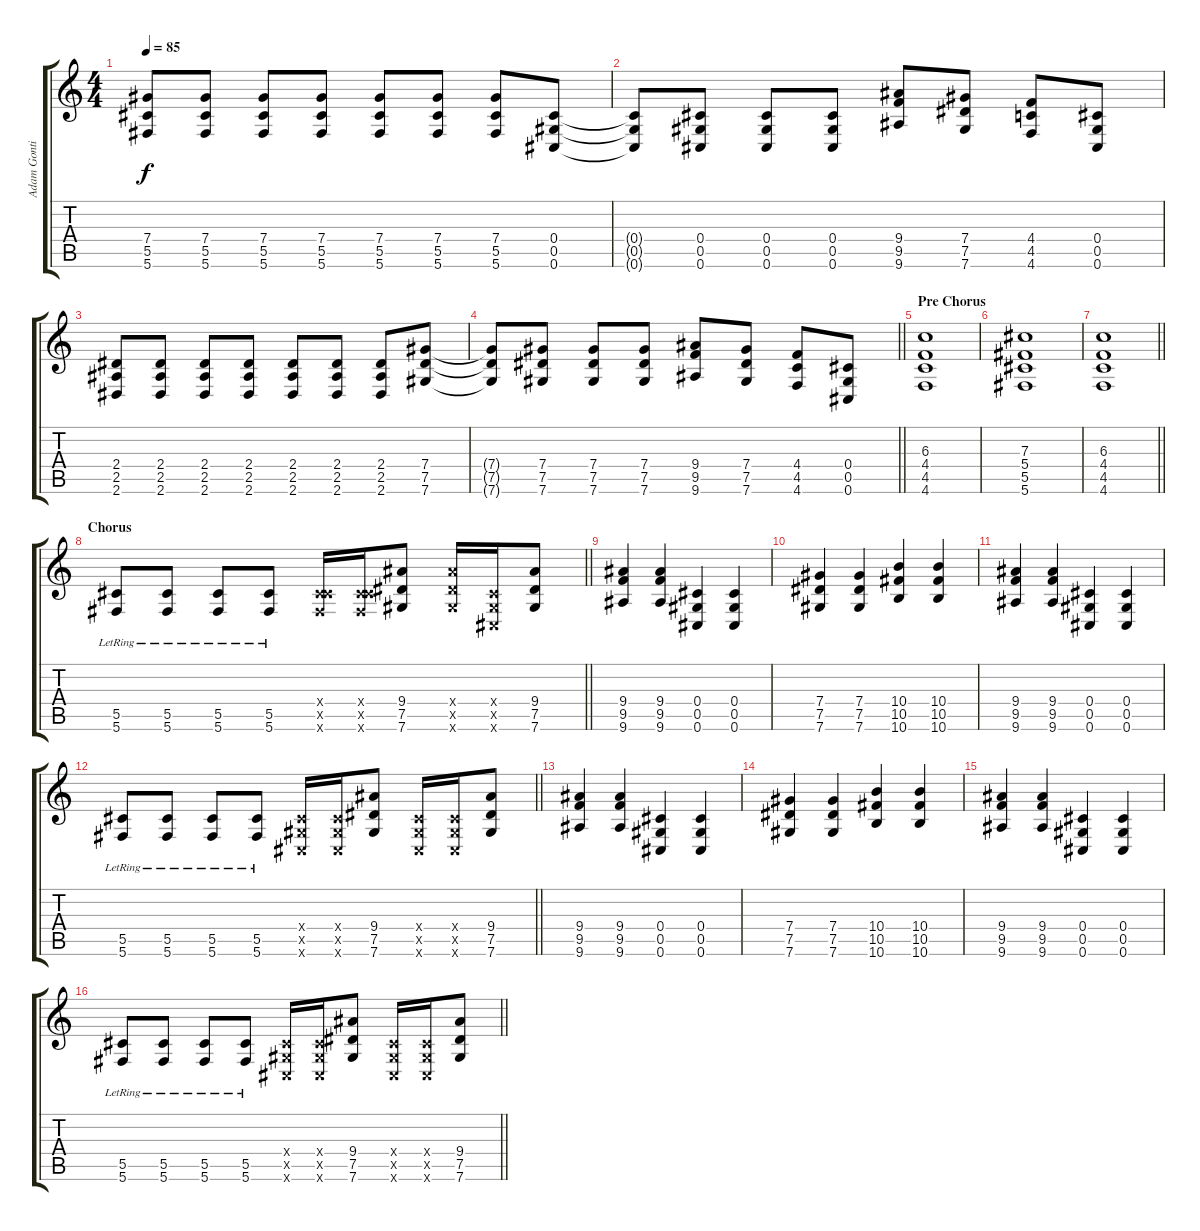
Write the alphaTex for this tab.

\track ("Adam Gontier Guitar" "Adam Gonti") {instrument overdrivenguitar}
\staff {score tabs}
\tuning (Eb4 Bb3 Gb3 Db3 Ab2 Db2) {hide}
\ts (4 4)
\tempo 85
\clef g2
\ks c
(7.4 5.5 5.6).8{dy f} (7.4 5.5 5.6).8 (7.4 5.5 5.6).8 (7.4 5.5 5.6).8 (7.4 5.5 5.6).8 (7.4 5.5 5.6).8 (7.4 5.5 5.6).8 (0.4 0.5 0.6).8 |
(0.4{t} 0.5{t} 0.6{t}).8 (0.4 0.5 0.6).8 (0.4 0.5 0.6).8 (0.4 0.5 0.6).8 (9.4 9.5 9.6).8 (7.4 7.5 7.6).8 (4.4 4.5 4.6).8 (0.4 0.5 0.6).8 |
(2.4 2.5 2.6).8 (2.4 2.5 2.6).8 (2.4 2.5 2.6).8 (2.4 2.5 2.6).8 (2.4 2.5 2.6).8 (2.4 2.5 2.6).8 (2.4 2.5 2.6).8 (7.4 7.5 7.6).8 |
\barLineRight lightlight
(7.4{t} 7.5{t} 7.6{t}).8 (7.4 7.5 7.6).8 (7.4 7.5 7.6).8 (7.4 7.5 7.6).8 (9.4 9.5 9.6).8 (7.4 7.5 7.6).8 (4.4 4.5 4.6).8 (0.4 0.5 0.6).8 |
\section ("" "Pre Chorus")
(6.3 4.4 4.5 4.6).1 |
(7.3 5.4 5.5 5.6).1 |
\barLineRight lightlight
(6.3 4.4 4.5 4.6).1 |
\section ("" "Chorus")
\barLineRight lightlight
(5.5{lr} 5.6{lr}).8 (5.5{lr} 5.6{lr}).8 (5.5{lr} 5.6{lr}).8 (5.5{lr} 5.6{lr}).8 (0.4{x} 5.5{x} 5.6{x}).16 (0.4{x} 5.5{x} 5.6{x}).16 (9.4 7.5 7.6).8 (9.4{x} 7.5{x} 7.6{x}).16 (0.4{x} 0.5{x} 0.6{x}).16 (9.4 7.5 7.6).8 |
(9.4 9.5 9.6).4 (9.4 9.5 9.6).4 (0.4 0.5 0.6).4 (0.4 0.5 0.6).4 |
(7.4 7.5 7.6).4 (7.4 7.5 7.6).4 (10.4 10.5 10.6).4 (10.4 10.5 10.6).4 |
(9.4 9.5 9.6).4 (9.4 9.5 9.6).4 (0.4 0.5 0.6).4 (0.4 0.5 0.6).4 |
\barLineRight lightlight
(5.5{lr} 5.6{lr}).8 (5.5{lr} 5.6{lr}).8 (5.5{lr} 5.6{lr}).8 (5.5{lr} 5.6{lr}).8 (0.4{x} 0.5{x} 0.6{x}).16 (0.4{x} 0.5{x} 0.6{x}).16 (9.4 7.5 7.6).8 (0.4{x} 0.5{x} 0.6{x}).16 (0.4{x} 0.5{x} 0.6{x}).16 (9.4 7.5 7.6).8 |
(9.4 9.5 9.6).4 (9.4 9.5 9.6).4 (0.4 0.5 0.6).4 (0.4 0.5 0.6).4 |
(7.4 7.5 7.6).4 (7.4 7.5 7.6).4 (10.4 10.5 10.6).4 (10.4 10.5 10.6).4 |
(9.4 9.5 9.6).4 (9.4 9.5 9.6).4 (0.4 0.5 0.6).4 (0.4 0.5 0.6).4 |
\barLineRight lightlight
(5.5{lr} 5.6{lr}).8 (5.5{lr} 5.6{lr}).8 (5.5{lr} 5.6{lr}).8 (5.5{lr} 5.6{lr}).8 (0.4{x} 0.5{x} 0.6{x}).16 (0.4{x} 0.5{x} 0.6{x}).16 (9.4 7.5 7.6).8 (0.4{x} 0.5{x} 0.6{x}).16 (0.4{x} 0.5{x} 0.6{x}).16 (9.4 7.5 7.6).8
